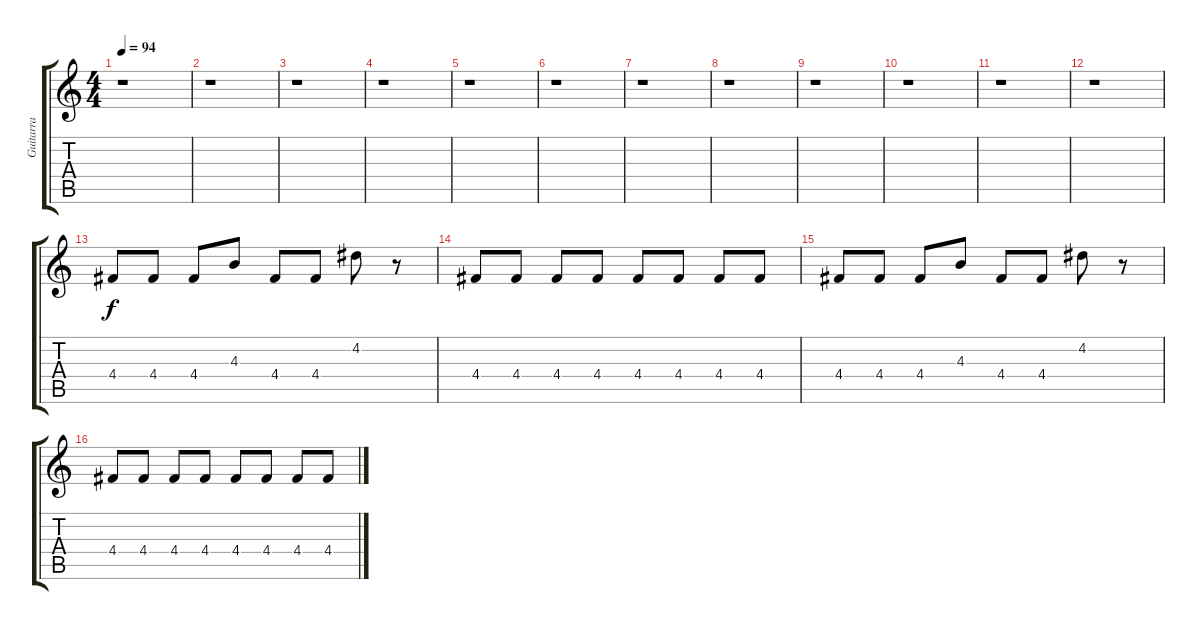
\track ("Guitarra" "Guitarra") {instrument distortionguitar}
\staff {score tabs}
\tuning (E4 B3 G3 D3 A2 E2) {hide}
\ts (4 4)
\tempo 94
\clef g2
\ks c
r.1{dy f} |
r.1 |
r.1 |
r.1 |
r.1 |
r.1 |
r.1 |
r.1 |
r.1 |
r.1 |
r.1 |
r.1 |
4.4.8 4.4.8 4.4.8 4.3.8 4.4.8 4.4.8 4.2.8 r.8 |
4.4.8 4.4.8 4.4.8 4.4.8 4.4.8 4.4.8 4.4.8 4.4.8 |
4.4.8 4.4.8 4.4.8 4.3.8 4.4.8 4.4.8 4.2.8 r.8 |
4.4.8 4.4.8 4.4.8 4.4.8 4.4.8 4.4.8 4.4.8 4.4.8
